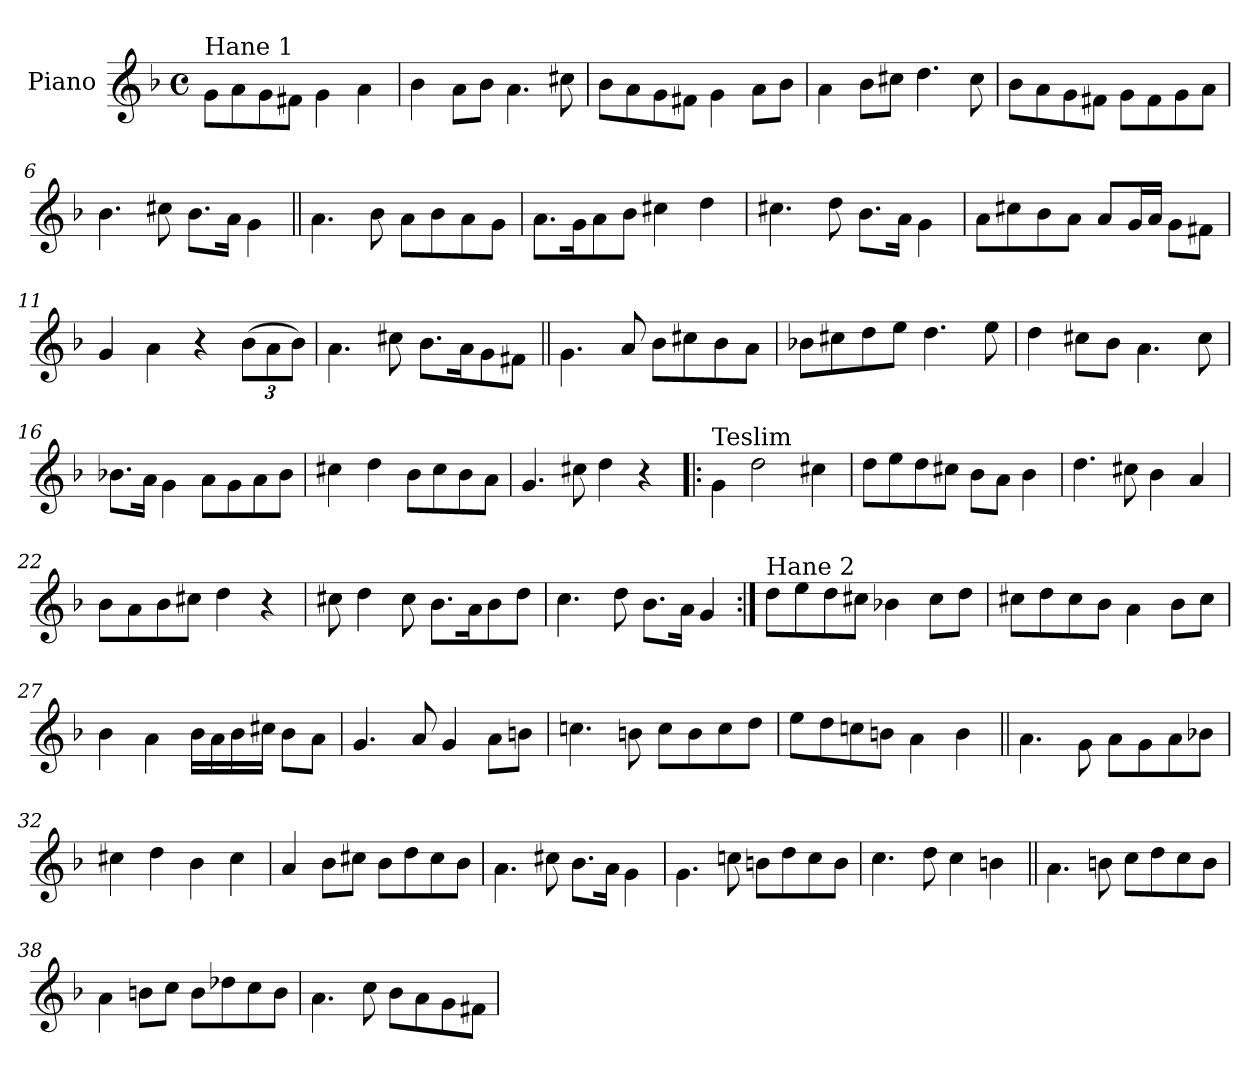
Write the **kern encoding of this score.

**kern
*part1
*staff1
*I"Piano
*I'Pno
*clefG2
*k[b-]
*F:
*M4/4
*met(c)
=1
!LO:TX:a:t=Hane 1
8g\L
8a\
8g\
8f#X\J
4g\
4a\
=2
4b-\
8a\L
8b-\J
4.a\
8cc#X\
=3
8b-\L
8a\
8g\
8f#X\J
4g\
8a\L
8b-\J
=4
4a\
8b-\L
8cc#X\J
4.dd\
8cc#\
!!LO:LB:g=z
=5
8b-\L
8a\
8g\
8f#X\J
8g\L
8f#\
8g\
8a\J
=6
4.b-\
8cc#X\
8.b-\L
16a\Jk
4g\
=7||
4.a\
8b-\
8a\L
8b-\
8a\
8g\J
=8
8.a\L
16g\K
8a\
8b-\J
4cc#X\
4dd\
!!LO:LB:g=z
=9
4.cc#X\
8dd\
8.b-\L
16a\Jk
4g\
=10
8a\L
8cc#X\
8b-\
8a\J
8a/L
16g/L
16a/JJ
8g\L
8f#X\J
=11
4g/
4a\
4r
*Xbrackettup
(>12b-\L
12a\
12b-\J)
=12
4.a\
8cc#X\
8.b-\L
16a\K
8g\
8f#X\J
!!LO:LB:g=z
=13||
4.g\
8a/
8b-\L
8cc#X\
8b-\
8a\J
=14
8b-X\L
8cc#X\
8dd\
8ee\J
4.dd\
8ee\
=15
4dd\
8cc#X\L
8b-\J
4.a\
8cc#\
=16
8.b-X\L
16a\Jk
4g\
8a\L
8g\
8a\
8b-\J
!!LO:LB:g=z
=17
4cc#X\
4dd\
8b-\L
8cc#\
8b-\
8a\J
=18
4.g/
8cc#X\
4dd\
4r
=19!|:
!LO:TX:a:t=Teslim
4g\
2dd\
4cc#X\
=20
8dd\L
8ee\
8dd\
8cc#X\J
8b-\L
8a\J
4b-\
!!LO:LB:g=z
=21
4.dd\
8cc#X\
4b-\
4a/
=22
8b-\L
8a\
8b-\
8cc#X\J
4dd\
4r
=23
8cc#X\
4dd\
8cc#\
8.b-\L
16a\K
8b-\
8dd\J
=24
4.cc\
8dd\
8.b-\L
16a\Jk
4g/
!!LO:LB:g=z
=25:|!
!LO:TX:a:t=Hane 2
8dd\L
8ee\
8dd\
8cc#X\J
4b-X\
8cc#\L
8dd\J
=26
8cc#X\L
8dd\
8cc#\
8b-\J
4a\
8b-\L
8cc#\J
=27
4b-\
4a\
16b-\LL
16a\
16b-\
16cc#X\JJ
8b-\L
8a\J
=28
4.g/
8a/
4g/
8a\L
8bn\J
!!LO:LB:g=z
=29
4.ccn\
8bn\
8cc\L
8b\
8cc\
8dd\J
=30
8ee\L
8dd\
8ccn\
8bn\J
4a\
4b\
=31||
4.a\
8g\
8a\L
8g\
8a\
8b-X\J
=32
4cc#X\
4dd\
4b-\
4cc#\
!!LO:LB:g=z
=33
4a/
8b-\L
8cc#X\J
8b-\L
8dd\
8cc#\
8b-\J
=34
4.a\
8cc#X\
8.b-\L
16a\Jk
4g\
=35
4.g\
8ccn\
8bn\L
8dd\
8cc\
8b\J
=36
4.cc\
8dd\
4cc\
4bn\
!!LO:PB:g=z
=37||
4.a\
8bn\
8cc\L
8dd\
8cc\
8b\J
=38
4a\
8bn\L
8cc\J
8b\L
8dd-X\
8cc\
8b\J
=39
4.a\
8cc\
8b-\L
8a\
8g\
8f#X\J
=
*-
